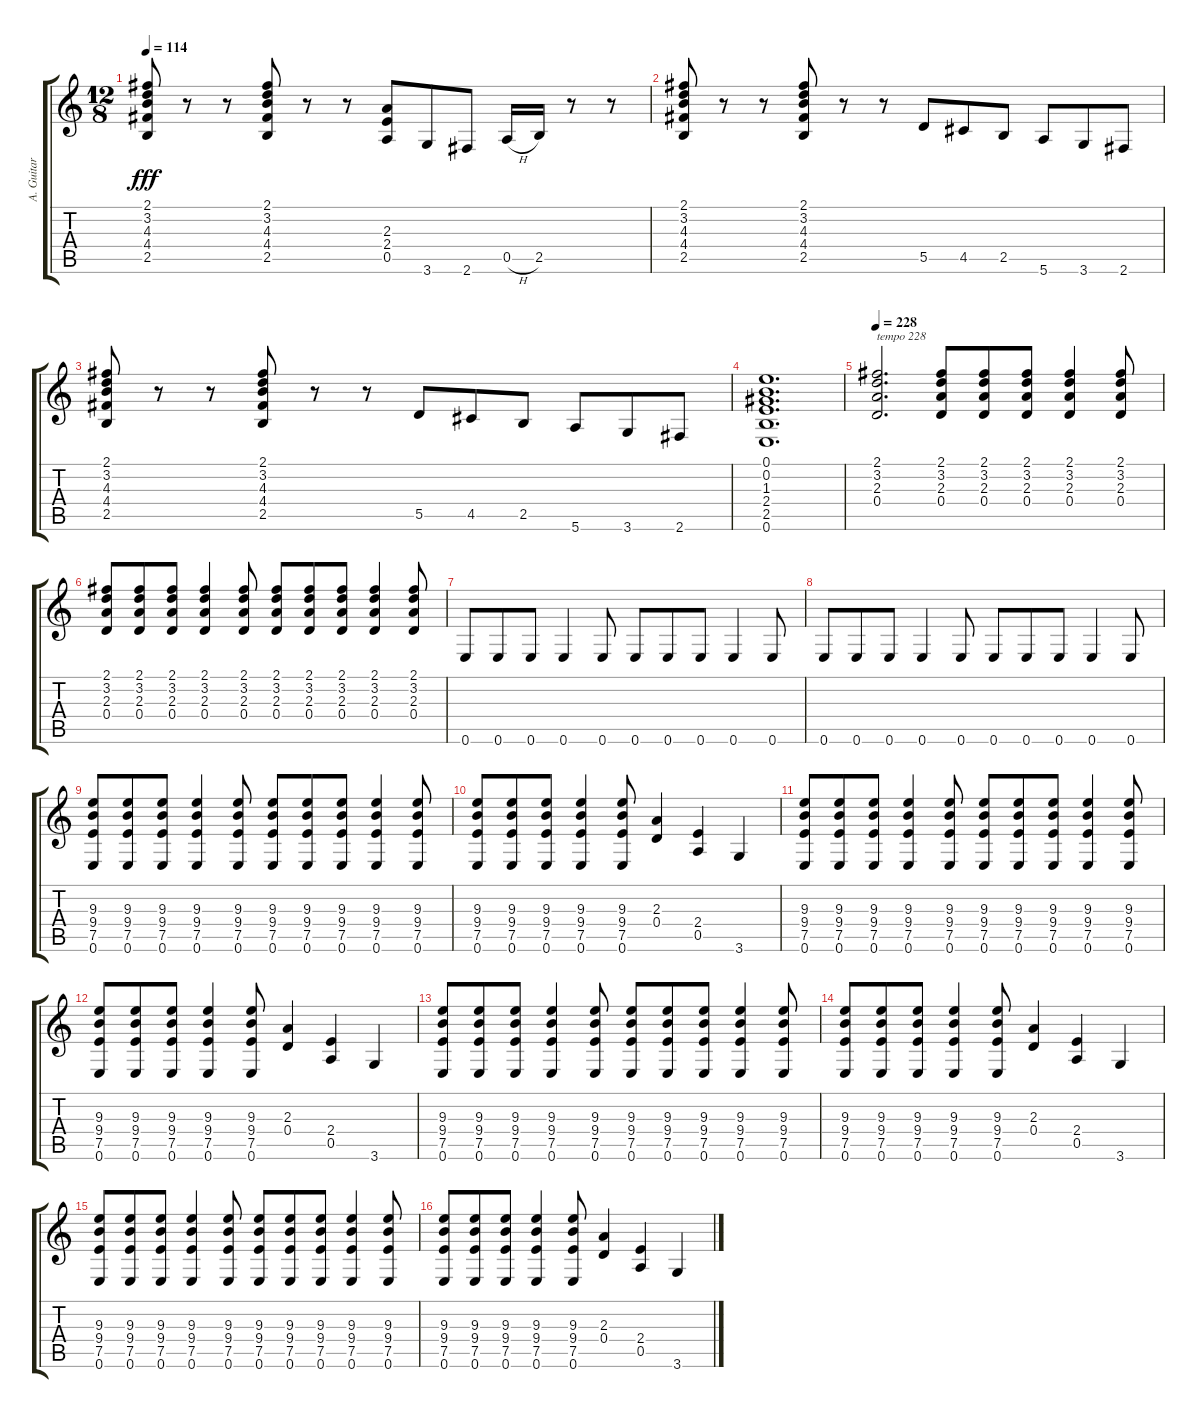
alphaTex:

\track ("A. Guitar" "A. Guitar") {instrument acousticguitarsteel}
\staff {score tabs}
\tuning (E4 B3 G3 D3 A2 E2) {hide}
\ts (12 8)
\tempo 114
\clef g2
\ks c
(2.1 3.2 4.3 4.4 2.5).8{dy fff} r.8 r.8 (2.1 3.2 4.3 4.4 2.5).8 r.8 r.8 (2.3 2.4 0.5).8 3.6.8 2.6.8 0.5{h}.16 2.5.16 r.8 r.8 |
(2.1 3.2 4.3 4.4 2.5).8 r.8 r.8 (2.1 3.2 4.3 4.4 2.5).8 r.8 r.8 5.5.8 4.5.8 2.5.8 5.6.8 3.6.8 2.6.8 |
(2.1 3.2 4.3 4.4 2.5).8 r.8 r.8 (2.1 3.2 4.3 4.4 2.5).8 r.8 r.8 5.5.8 4.5.8 2.5.8 5.6.8 3.6.8 2.6.8 |
(0.1 0.2 1.3 2.4 2.5 0.6).1{d} |
\tempo 228
(2.1 3.2 2.3 0.4).2{d txt "tempo 228"} (2.1 3.2 2.3 0.4).8 (2.1 3.2 2.3 0.4).8 (2.1 3.2 2.3 0.4).8 (2.1 3.2 2.3 0.4).4 (2.1 3.2 2.3 0.4).8 |
(2.1 3.2 2.3 0.4).8 (2.1 3.2 2.3 0.4).8 (2.1 3.2 2.3 0.4).8 (2.1 3.2 2.3 0.4).4 (2.1 3.2 2.3 0.4).8 (2.1 3.2 2.3 0.4).8 (2.1 3.2 2.3 0.4).8 (2.1 3.2 2.3 0.4).8 (2.1 3.2 2.3 0.4).4 (2.1 3.2 2.3 0.4).8 |
0.6.8 0.6.8 0.6.8 0.6.4 0.6.8 0.6.8 0.6.8 0.6.8 0.6.4 0.6.8 |
0.6.8 0.6.8 0.6.8 0.6.4 0.6.8 0.6.8 0.6.8 0.6.8 0.6.4 0.6.8 |
(9.3 9.4 7.5 0.6).8 (9.3 9.4 7.5 0.6).8 (9.3 9.4 7.5 0.6).8 (9.3 9.4 7.5 0.6).4 (9.3 9.4 7.5 0.6).8 (9.3 9.4 7.5 0.6).8 (9.3 9.4 7.5 0.6).8 (9.3 9.4 7.5 0.6).8 (9.3 9.4 7.5 0.6).4 (9.3 9.4 7.5 0.6).8 |
(9.3 9.4 7.5 0.6).8 (9.3 9.4 7.5 0.6).8 (9.3 9.4 7.5 0.6).8 (9.3 9.4 7.5 0.6).4 (9.3 9.4 7.5 0.6).8 (2.3 0.4).4 (2.4 0.5).4 3.6.4 |
(9.3 9.4 7.5 0.6).8 (9.3 9.4 7.5 0.6).8 (9.3 9.4 7.5 0.6).8 (9.3 9.4 7.5 0.6).4 (9.3 9.4 7.5 0.6).8 (9.3 9.4 7.5 0.6).8 (9.3 9.4 7.5 0.6).8 (9.3 9.4 7.5 0.6).8 (9.3 9.4 7.5 0.6).4 (9.3 9.4 7.5 0.6).8 |
(9.3 9.4 7.5 0.6).8 (9.3 9.4 7.5 0.6).8 (9.3 9.4 7.5 0.6).8 (9.3 9.4 7.5 0.6).4 (9.3 9.4 7.5 0.6).8 (2.3 0.4).4 (2.4 0.5).4 3.6.4 |
(9.3 9.4 7.5 0.6).8 (9.3 9.4 7.5 0.6).8 (9.3 9.4 7.5 0.6).8 (9.3 9.4 7.5 0.6).4 (9.3 9.4 7.5 0.6).8 (9.3 9.4 7.5 0.6).8 (9.3 9.4 7.5 0.6).8 (9.3 9.4 7.5 0.6).8 (9.3 9.4 7.5 0.6).4 (9.3 9.4 7.5 0.6).8 |
(9.3 9.4 7.5 0.6).8 (9.3 9.4 7.5 0.6).8 (9.3 9.4 7.5 0.6).8 (9.3 9.4 7.5 0.6).4 (9.3 9.4 7.5 0.6).8 (2.3 0.4).4 (2.4 0.5).4 3.6.4 |
(9.3 9.4 7.5 0.6).8 (9.3 9.4 7.5 0.6).8 (9.3 9.4 7.5 0.6).8 (9.3 9.4 7.5 0.6).4 (9.3 9.4 7.5 0.6).8 (9.3 9.4 7.5 0.6).8 (9.3 9.4 7.5 0.6).8 (9.3 9.4 7.5 0.6).8 (9.3 9.4 7.5 0.6).4 (9.3 9.4 7.5 0.6).8 |
(9.3 9.4 7.5 0.6).8 (9.3 9.4 7.5 0.6).8 (9.3 9.4 7.5 0.6).8 (9.3 9.4 7.5 0.6).4 (9.3 9.4 7.5 0.6).8 (2.3 0.4).4 (2.4 0.5).4 3.6.4
